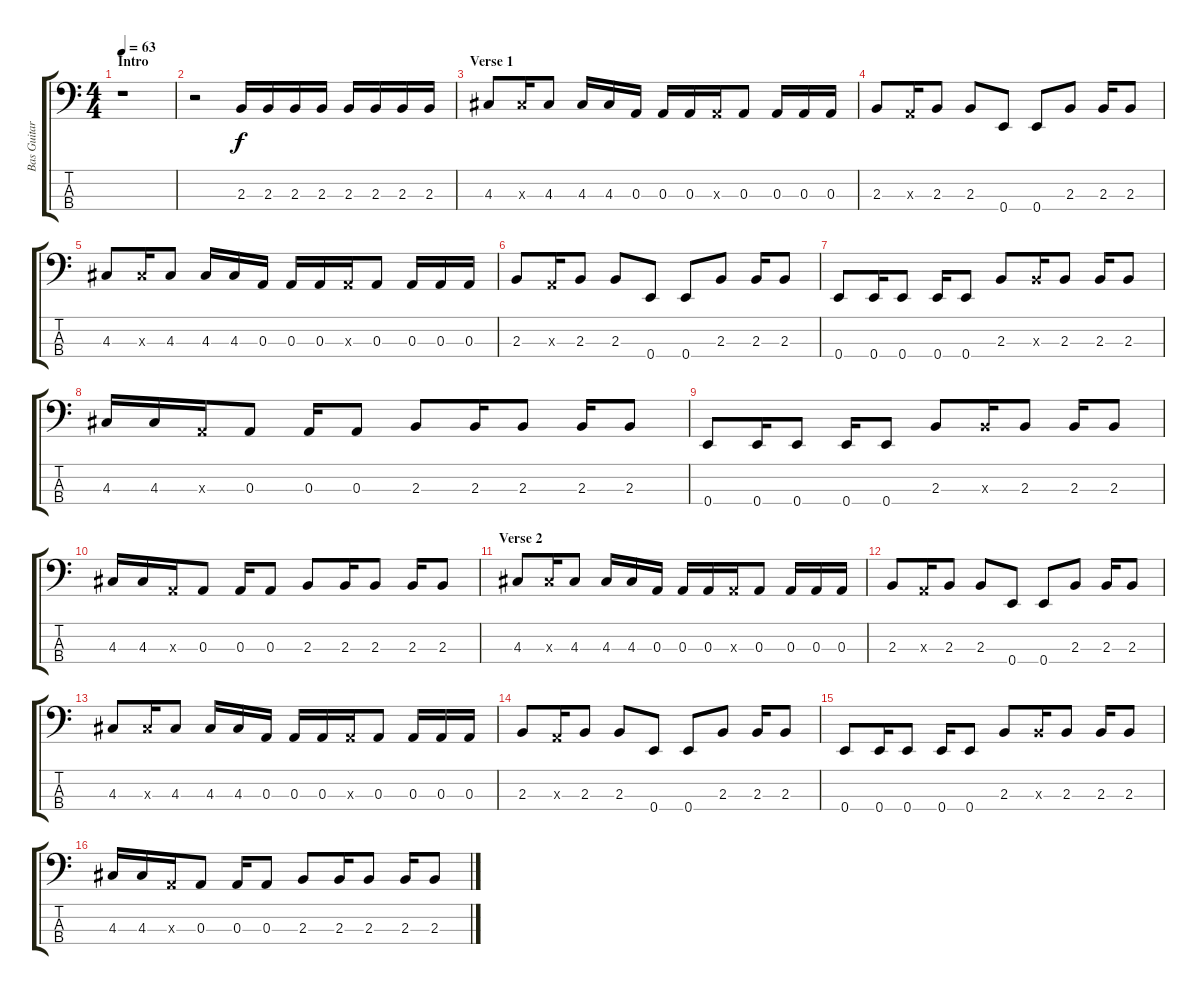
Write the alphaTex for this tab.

\track ("Bas Guitar" "Bas Guitar") {instrument electricbasspick}
\staff {score tabs}
\tuning (G2 D2 A1 E1) {hide}
\ts (4 4)
\section ("" "Intro")
\tempo 63
\clef f4
\ks c
r.1{dy f volume 16 instrument electricbasspick} |
r.2 2.3.16 2.3.16 2.3.16 2.3.16 2.3.16 2.3.16 2.3.16 2.3.16 |
\section ("" "Verse 1")
4.3.8 4.3{x}.16 4.3.8 4.3.16 4.3.16 0.3.16 0.3.16 0.3.16 0.3{x}.16 0.3.8 0.3.16 0.3.16 0.3.16 |
2.3.8 0.3{x}.16 2.3.8 2.3.8 0.4.8 0.4.8 2.3.8 2.3.16 2.3.8 |
4.3.8 4.3{x}.16 4.3.8 4.3.16 4.3.16 0.3.16 0.3.16 0.3.16 0.3{x}.16 0.3.8 0.3.16 0.3.16 0.3.16 |
2.3.8 0.3{x}.16 2.3.8 2.3.8 0.4.8 0.4.8 2.3.8 2.3.16 2.3.8 |
0.4.8 0.4.16 0.4.8 0.4.16 0.4.8 2.3.8 2.3{x}.16 2.3.8 2.3.16 2.3.8 |
4.3.16 4.3.16 0.3{x}.16 0.3.8 0.3.16 0.3.8 2.3.8 2.3.16 2.3.8 2.3.16 2.3.8 |
0.4.8 0.4.16 0.4.8 0.4.16 0.4.8 2.3.8 2.3{x}.16 2.3.8 2.3.16 2.3.8 |
4.3.16 4.3.16 0.3{x}.16 0.3.8 0.3.16 0.3.8 2.3.8 2.3.16 2.3.8 2.3.16 2.3.8 |
\section ("" "Verse 2")
4.3.8 4.3{x}.16 4.3.8 4.3.16 4.3.16 0.3.16 0.3.16 0.3.16 0.3{x}.16 0.3.8 0.3.16 0.3.16 0.3.16 |
2.3.8 0.3{x}.16 2.3.8 2.3.8 0.4.8 0.4.8 2.3.8 2.3.16 2.3.8 |
4.3.8 4.3{x}.16 4.3.8 4.3.16 4.3.16 0.3.16 0.3.16 0.3.16 0.3{x}.16 0.3.8 0.3.16 0.3.16 0.3.16 |
2.3.8 0.3{x}.16 2.3.8 2.3.8 0.4.8 0.4.8 2.3.8 2.3.16 2.3.8 |
0.4.8 0.4.16 0.4.8 0.4.16 0.4.8 2.3.8 2.3{x}.16 2.3.8 2.3.16 2.3.8 |
4.3.16 4.3.16 0.3{x}.16 0.3.8 0.3.16 0.3.8 2.3.8 2.3.16 2.3.8 2.3.16 2.3.8
